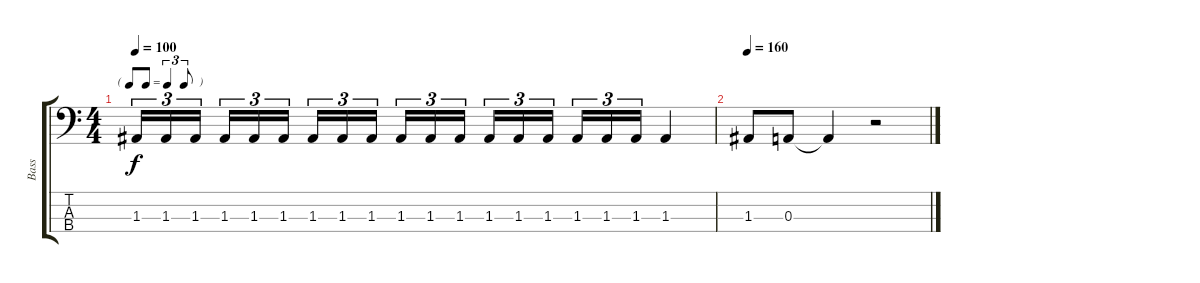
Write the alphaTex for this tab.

\track ("Bass" "Bass") {instrument electricbassfinger}
\staff {score tabs}
\tuning (G2 D2 A1 E1) {hide}
\ts (4 4)
\tf triplet8th
\tempo 100
\clef f4
\ks c
1.3.16{tu (3 2) dy f} 1.3.16{tu (3 2)} 1.3.16{tu (3 2) beam splitsecondary} 1.3.16{tu (3 2)} 1.3.16{tu (3 2)} 1.3.16{tu (3 2)} 1.3.16{tu (3 2)} 1.3.16{tu (3 2)} 1.3.16{tu (3 2) beam splitsecondary} 1.3.16{tu (3 2)} 1.3.16{tu (3 2)} 1.3.16{tu (3 2)} 1.3.16{tu (3 2)} 1.3.16{tu (3 2)} 1.3.16{tu (3 2) beam splitsecondary} 1.3.16{tu (3 2)} 1.3.16{tu (3 2)} 1.3.16{tu (3 2)} 1.3.4 |
\tempo 160
1.3.8 0.3.8 0.3{t}.4 r.2
